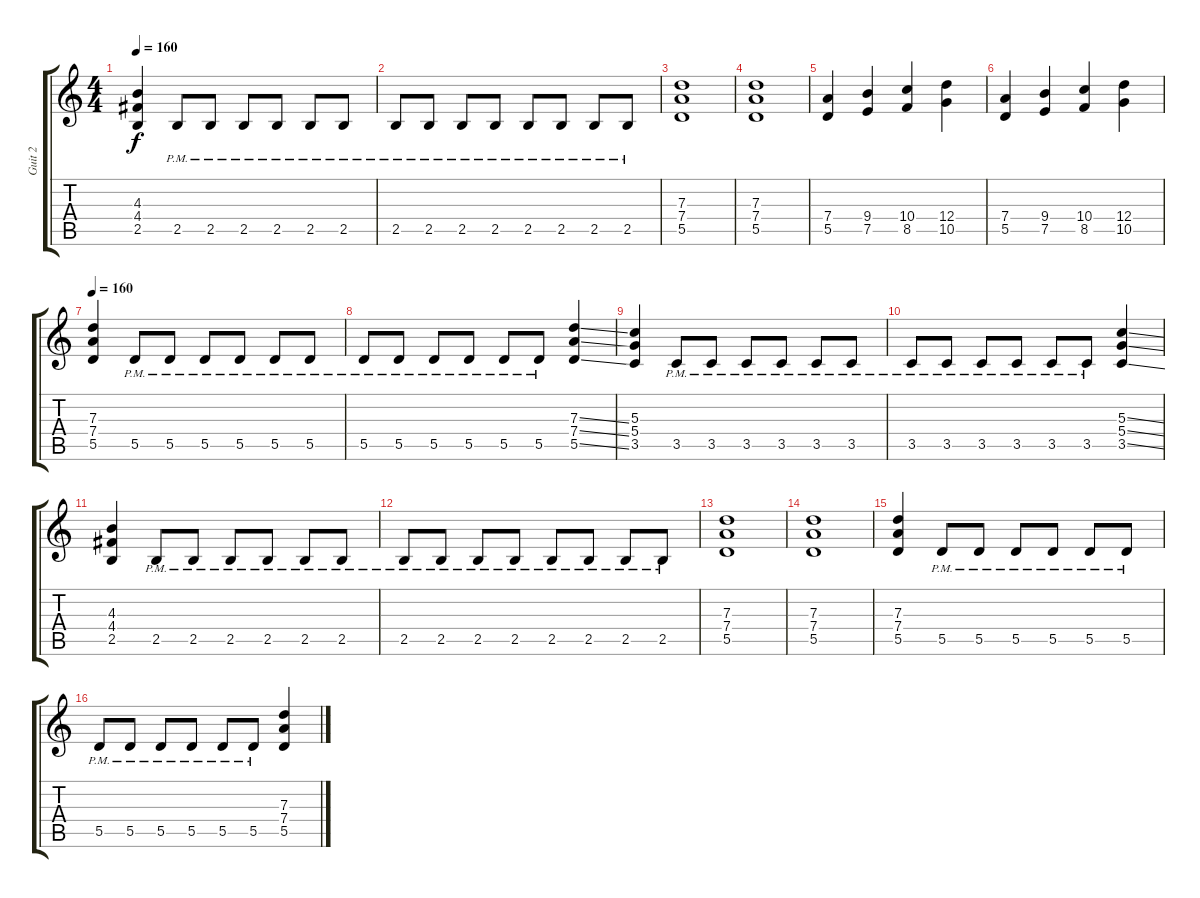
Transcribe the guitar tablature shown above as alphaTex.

\track ("Guit 2" "Guit 2") {instrument distortionguitar}
\staff {score tabs}
\tuning (E4 B3 G3 D3 A2 E2) {hide}
\ts (4 4)
\tempo 160
\clef g2
\ks c
(4.3 4.4 2.5).4{dy f} 2.5{pm}.8 2.5{pm}.8 2.5{pm}.8 2.5{pm}.8 2.5{pm}.8 2.5{pm}.8 |
2.5{pm}.8 2.5{pm}.8 2.5{pm}.8 2.5{pm}.8 2.5{pm}.8 2.5{pm}.8 2.5{pm}.8 2.5{pm}.8 |
(7.3 7.4 5.5).1 |
(7.3 7.4 5.5).1 |
(7.4 5.5).4 (9.4 7.5).4 (10.4 8.5).4 (12.4 10.5).4 |
(7.4 5.5).4 (9.4 7.5).4 (10.4 8.5).4 (12.4 10.5).4 |
\tempo 160
(7.3 7.4 5.5).4 5.5{pm}.8 5.5{pm}.8 5.5{pm}.8 5.5{pm}.8 5.5{pm}.8 5.5{pm}.8 |
5.5{pm}.8 5.5{pm}.8 5.5{pm}.8 5.5{pm}.8 5.5{pm}.8 5.5{pm}.8 (7.3{ss} 7.4{ss} 5.5{ss}).4 |
(5.3 5.4 3.5).4 3.5{pm}.8 3.5{pm}.8 3.5{pm}.8 3.5{pm}.8 3.5{pm}.8 3.5{pm}.8 |
3.5{pm}.8 3.5{pm}.8 3.5{pm}.8 3.5{pm}.8 3.5{pm}.8 3.5{pm}.8 (5.3{ss} 5.4{ss} 3.5{ss}).4 |
(4.3 4.4 2.5).4 2.5{pm}.8 2.5{pm}.8 2.5{pm}.8 2.5{pm}.8 2.5{pm}.8 2.5{pm}.8 |
2.5{pm}.8 2.5{pm}.8 2.5{pm}.8 2.5{pm}.8 2.5{pm}.8 2.5{pm}.8 2.5{pm}.8 2.5{pm}.8 |
(7.3 7.4 5.5).1 |
(7.3 7.4 5.5).1 |
(7.3 7.4 5.5).4 5.5{pm}.8 5.5{pm}.8 5.5{pm}.8 5.5{pm}.8 5.5{pm}.8 5.5{pm}.8 |
5.5{pm}.8 5.5{pm}.8 5.5{pm}.8 5.5{pm}.8 5.5{pm}.8 5.5{pm}.8 (7.3{ss} 7.4{ss} 5.5{ss}).4
